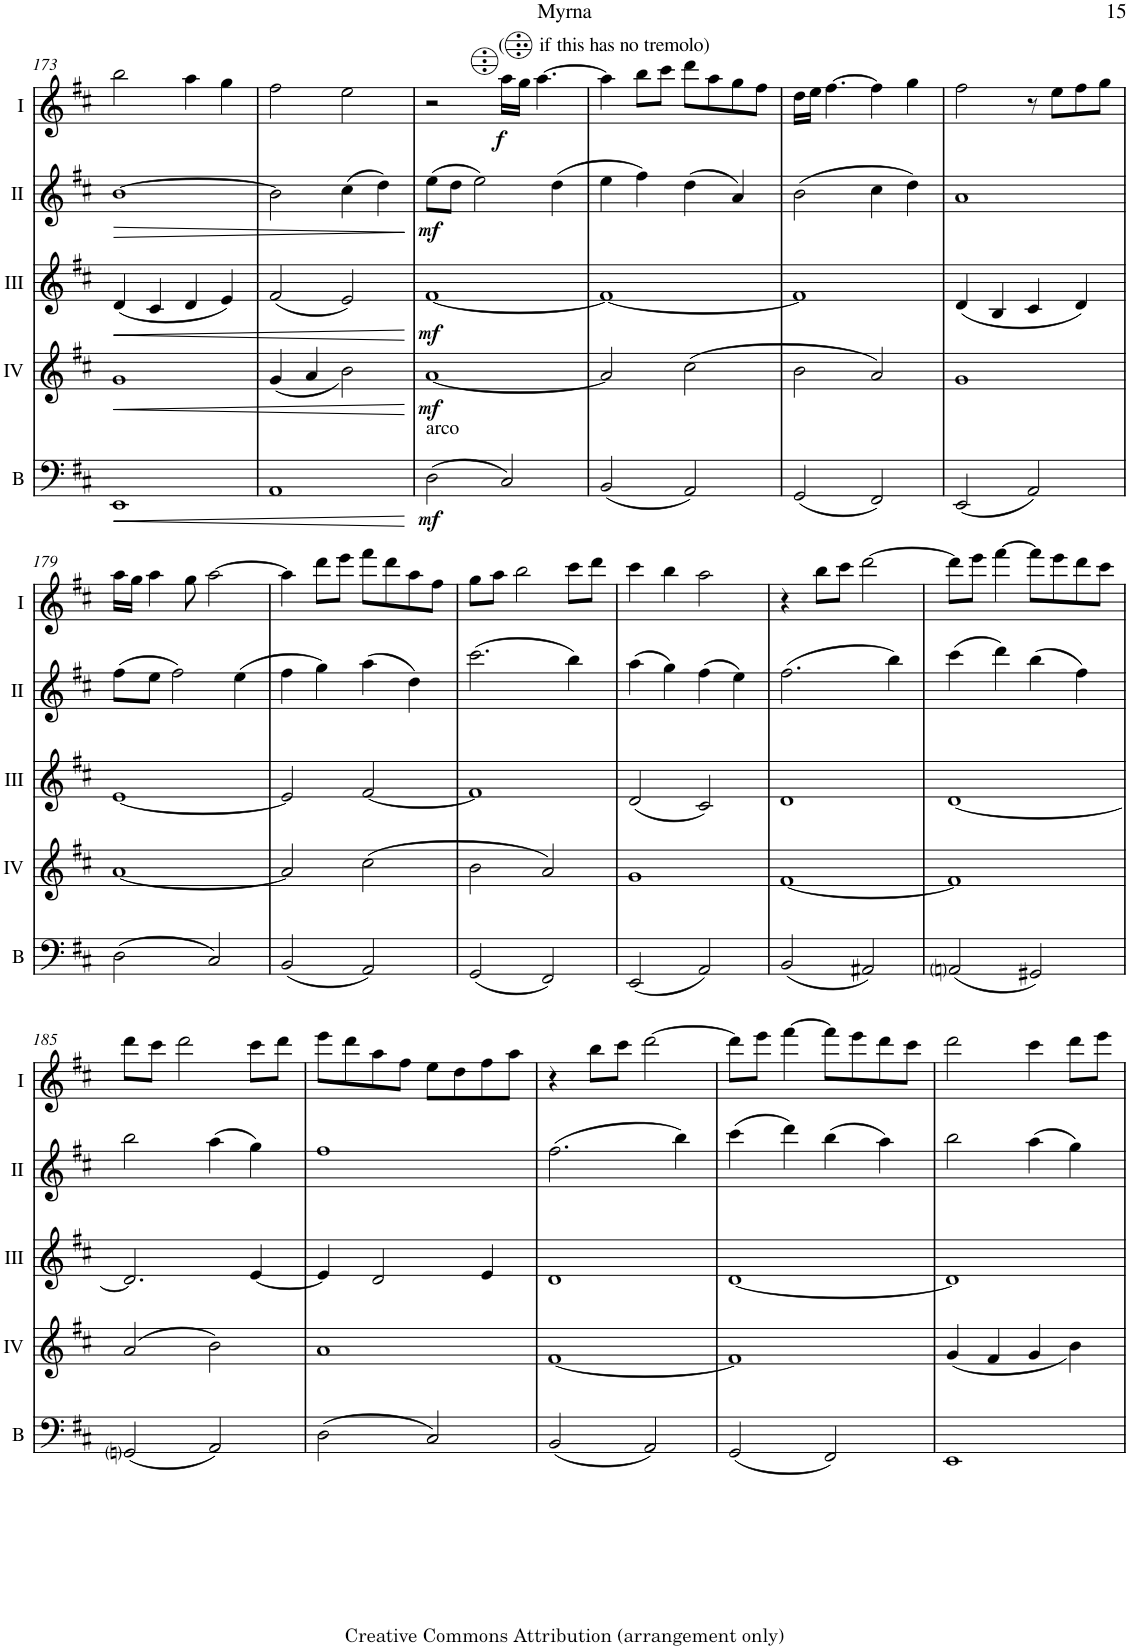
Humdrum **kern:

**kern	**dynam	**kern	**dynam	**kern	**dynam	**kern	**dynam	**kern	**dynam
*part5	*part5	*part4	*part4	*part3	*part3	*part2	*part2	*part1	*part1
*staff5	*staff5	*staff4	*staff4	*staff3	*staff3	*staff2	*staff2	*staff1	*staff1
*I"Bass	*	*I"Acc. 4	*	*I"Acc. 3	*	*I"Acc. 2	*	*I"Acc. 1	*
*I'B	*	*	*	*	*	*	*	*	*
!!LO:PB:g=z
*clefF4	*	*clefG2	*	*clefG2	*	*clefG2	*	*clefG2	*
*Trd7c12	*	*Trd7c12	*	*	*	*	*	*	*
*k[f#c#]	*	*k[f#c#]	*	*k[f#c#]	*	*k[f#c#]	*	*k[f#c#]	*
*M4/4	*	*M4/4	*	*M4/4	*	*M4/4	*	*M4/4	*
=173	=173	=173	=173	=173	=173	=173	=173	=173	=173
!	!LO:HP:b	!	!LO:HP:b	!	!LO:HP:b	!	!LO:HP:b	!	!
1EE	<	1g	<	(4d/	<	[1b	>	2bb\	.
.	.	.	.	4c#/	.	.	.	.	.
.	.	.	.	4d/	.	.	.	4aa\	.
.	.	.	.	4e/)	.	.	.	4gg\	.
=174	=174	=174	=174	=174	=174	=174	=174	=174	=174
1AA	.	(<4g/	.	(2f#/	.	2b\]	.	2ff#\	.
.	.	4a/	.	.	.	.	.	.	.
.	.	2b\)	.	2e/)	.	(4cc#\	.	2ee\	.
.	.	.	.	.	.	4dd\)	.	.	.
.	[	.	[	.	[	.	]	.	.
=175	=175	=175	=175	=175	=175	=175	=175	=175	=175
!LO:TX:a:t=arco	!	!	!	!	!	!	!	!	!
!	!LO:DY:b	!	!LO:DY:b	!	!LO:DY:b	!	!LO:DY:b	!	!
(2D\	mf	[1a	mf	[1f#	mf	(8ee\L	mf	2r	.
.	.	.	.	.	.	8dd\J	.	.	.
.	.	.	.	.	.	2ee\)	.	.	.
!	!	!	!	!	!	!	!	!LO:TX:a:t=(       if this has no tremolo)	!
!	!	!	!	!	!	!	!	!	!LO:DY:b
2C#/)	.	.	.	.	.	.	.	16a\LL	f
.	.	.	.	.	.	.	.	16g\JJ	.
.	.	.	.	.	.	.	.	[4.a\	.
.	.	.	.	.	.	(4dd\	.	.	.
=176	=176	=176	=176	=176	=176	=176	=176	=176	=176
(2BB/	.	2a/]	.	1f#_	.	4ee\	.	4a\]	.
.	.	.	.	.	.	4ff#\)	.	8b\L	.
.	.	.	.	.	.	.	.	8cc#\J	.
2AA/)	.	(2cc#\	.	.	.	(4dd\	.	8dd\L	.
.	.	.	.	.	.	.	.	8a\	.
.	.	.	.	.	.	4a/)	.	8g\	.
.	.	.	.	.	.	.	.	8f#\J	.
=177	=177	=177	=177	=177	=177	=177	=177	=177	=177
(2GG/	.	2b\	.	1f#]	.	(2b\	.	16d\LL	.
.	.	.	.	.	.	.	.	16e\JJ	.
.	.	.	.	.	.	.	.	[4.f#\	.
2FF#/)	.	2a/)	.	.	.	4cc#\	.	4f#\]	.
.	.	.	.	.	.	4dd\)	.	4g\	.
=178	=178	=178	=178	=178	=178	=178	=178	=178	=178
(2EE/	.	1g	.	(4d/	.	1a	.	2f#\	.
.	.	.	.	4B/	.	.	.	.	.
2AA/)	.	.	.	4c#/	.	.	.	8r	.
.	.	.	.	.	.	.	.	8e\L	.
.	.	.	.	4d/)	.	.	.	8f#\	.
.	.	.	.	.	.	.	.	8g\J	.
!!LO:LB:g=z
=179	=179	=179	=179	=179	=179	=179	=179	=179	=179
(2D\	.	[1a	.	[1e	.	(8ff#\L	.	16a\LL	.
.	.	.	.	.	.	.	.	16g\JJ	.
.	.	.	.	.	.	8ee\J	.	4a\	.
.	.	.	.	.	.	2ff#\)	.	.	.
.	.	.	.	.	.	.	.	8g\	.
2C#/)	.	.	.	.	.	.	.	[2a\	.
.	.	.	.	.	.	(4ee\	.	.	.
=180	=180	=180	=180	=180	=180	=180	=180	=180	=180
(2BB/	.	2a/]	.	2e/]	.	4ff#\	.	4a\]	.
.	.	.	.	.	.	4gg\)	.	8dd\L	.
.	.	.	.	.	.	.	.	8ee\J	.
2AA/)	.	(2cc#\	.	[2f#/	.	(4aa\	.	8ff#\L	.
.	.	.	.	.	.	.	.	8dd\	.
.	.	.	.	.	.	4dd\)	.	8a\	.
.	.	.	.	.	.	.	.	8f#\J	.
=181	=181	=181	=181	=181	=181	=181	=181	=181	=181
(2GG/	.	2b\	.	1f#]	.	(2.ccc#\	.	8g\L	.
.	.	.	.	.	.	.	.	8a\J	.
.	.	.	.	.	.	.	.	2b\	.
2FF#/)	.	2a/)	.	.	.	.	.	.	.
.	.	.	.	.	.	4bb\)	.	8cc#\L	.
.	.	.	.	.	.	.	.	8dd\J	.
=182	=182	=182	=182	=182	=182	=182	=182	=182	=182
(2EE/	.	1g	.	(2d/	.	(4aa\	.	4cc#\	.
.	.	.	.	.	.	4gg\)	.	4b\	.
2AA/)	.	.	.	2c#/)	.	(4ff#\	.	2a\	.
.	.	.	.	.	.	4ee\)	.	.	.
=183	=183	=183	=183	=183	=183	=183	=183	=183	=183
(2BB/	.	[1f#	.	1d	.	(2.ff#\	.	4r	.
.	.	.	.	.	.	.	.	8b\L	.
.	.	.	.	.	.	.	.	8cc#\J	.
2AA#X/)	.	.	.	.	.	.	.	[2dd\	.
.	.	.	.	.	.	4bb\)	.	.	.
=184	=184	=184	=184	=184	=184	=184	=184	=184	=184
(2AAni/	.	1f#]	.	[1d	.	(4ccc#\	.	8dd\L]	.
.	.	.	.	.	.	.	.	8ee\J	.
.	.	.	.	.	.	4ddd\)	.	[4ff#\	.
2GG#X/)	.	.	.	.	.	(4bb\	.	8ff#\L]	.
.	.	.	.	.	.	.	.	8ee\	.
.	.	.	.	.	.	4ff#\)	.	8dd\	.
.	.	.	.	.	.	.	.	8cc#\J	.
!!LO:LB:g=z
=185	=185	=185	=185	=185	=185	=185	=185	=185	=185
(2GGni/	.	(2a/	.	2.d/]	.	2bb\	.	8dd\L	.
.	.	.	.	.	.	.	.	8cc#\J	.
.	.	.	.	.	.	.	.	2dd\	.
2AA/)	.	2b\)	.	.	.	(4aa\	.	.	.
.	.	.	.	[4e/	.	4gg\)	.	8cc#\L	.
.	.	.	.	.	.	.	.	8dd\J	.
=186	=186	=186	=186	=186	=186	=186	=186	=186	=186
(2D\	.	1a	.	4e/]	.	1ff#	.	8ee\L	.
.	.	.	.	.	.	.	.	8dd\	.
.	.	.	.	2d/	.	.	.	8a\	.
.	.	.	.	.	.	.	.	8f#\J	.
2C#/)	.	.	.	.	.	.	.	8e\L	.
.	.	.	.	.	.	.	.	8d\	.
.	.	.	.	4e/	.	.	.	8f#\	.
.	.	.	.	.	.	.	.	8a\J	.
=187	=187	=187	=187	=187	=187	=187	=187	=187	=187
(2BB/	.	[1f#	.	1d	.	(2.ff#\	.	4r	.
.	.	.	.	.	.	.	.	8b\L	.
.	.	.	.	.	.	.	.	8cc#\J	.
2AA/)	.	.	.	.	.	.	.	[2dd\	.
.	.	.	.	.	.	4bb\)	.	.	.
=188	=188	=188	=188	=188	=188	=188	=188	=188	=188
(2GG/	.	1f#]	.	[1d	.	(4ccc#\	.	8dd\L]	.
.	.	.	.	.	.	.	.	8ee\J	.
.	.	.	.	.	.	4ddd\)	.	[4ff#\	.
2FF#/)	.	.	.	.	.	(4bb\	.	8ff#\L]	.
.	.	.	.	.	.	.	.	8ee\	.
.	.	.	.	.	.	4aa\)	.	8dd\	.
.	.	.	.	.	.	.	.	8cc#\J	.
=189	=189	=189	=189	=189	=189	=189	=189	=189	=189
1EE	.	(<4g/	.	1d]	.	2bb\	.	2dd\	.
.	.	4f#/	.	.	.	.	.	.	.
.	.	4g/	.	.	.	(4aa\	.	4cc#\	.
.	.	4b\)	.	.	.	4gg\)	.	8dd\L	.
.	.	.	.	.	.	.	.	8ee\J	.
=	=	=	=	=	=	=	=	=	=
*-	*-	*-	*-	*-	*-	*-	*-	*-	*-
